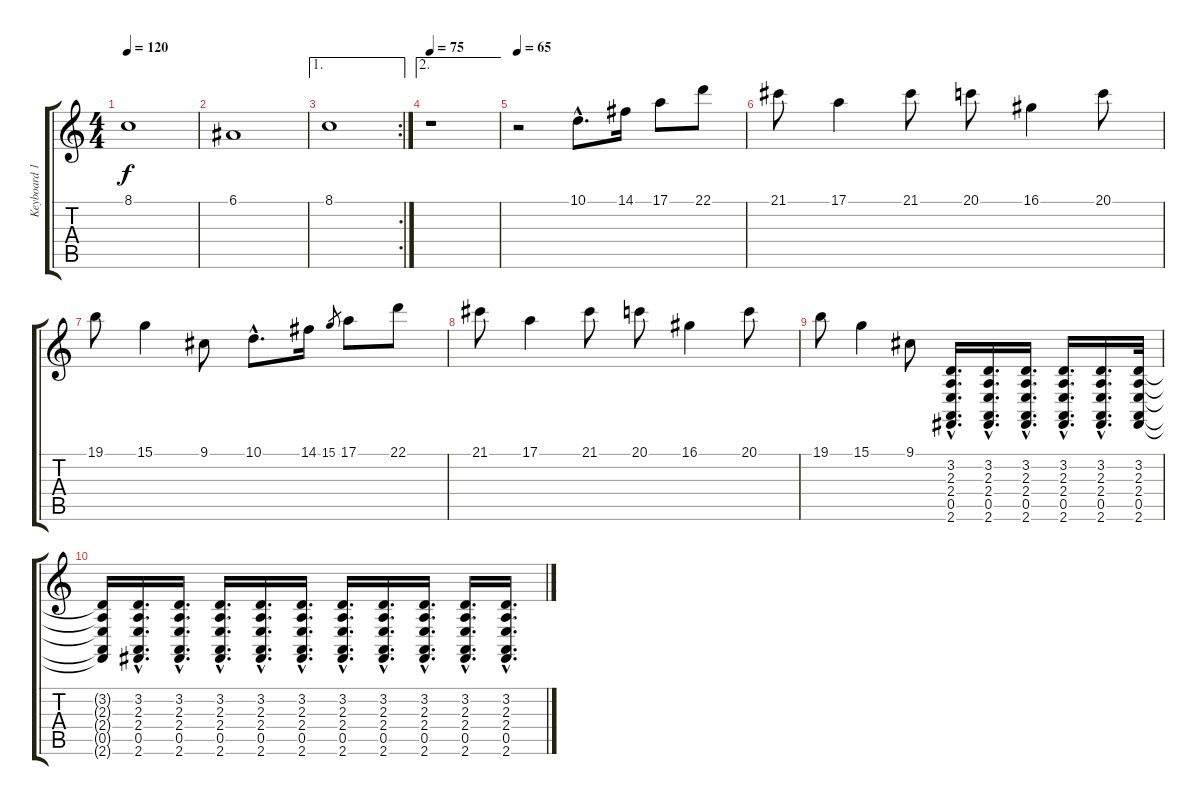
\track ("Keyboard 1" "Keyboard 1") {instrument stringensemble1}
\staff {score tabs}
\tuning (E4 B3 G3 D3 A2 E2) {hide}
\ts (4 4)
\tempo 120
\clef g2
\ks c
8.1.1{dy f} |
6.1.1 |
\ae 1
\rc 2
8.1.1 |
\ae 2
\tempo 75
r.1 |
\tempo 65
r.2 10.1{hac}.8{d volume 14 instrument dulcimer} 14.1.16 17.1.8 22.1.8 |
21.1.8 17.1.4 21.1.8 20.1.8 16.1.4 20.1.8 |
19.1.8 15.1.4 9.1.8 10.1{hac}.8{d} 14.1.16 15.1.8{gr} 17.1.8 22.1.8 |
21.1.8 17.1.4 21.1.8 20.1.8 16.1.4 20.1.8 |
19.1.8 15.1.4 9.1.8 (3.2{hac} 2.3{hac} 2.4{hac} 0.5{hac} 2.6{hac}).16{d volume 16 instrument acousticgrandpiano} (3.2{hac} 2.3{hac} 2.4{hac} 0.5{hac} 2.6{hac}).16{d} (3.2{hac} 2.3{hac} 2.4{hac} 0.5{hac} 2.6{hac}).16{d volume 7} (3.2{hac} 2.3{hac} 2.4{hac} 0.5{hac} 2.6{hac}).16{d} (3.2{hac} 2.3{hac} 2.4{hac} 0.5{hac} 2.6{hac}).16{d} (3.2 2.3 2.4 0.5 2.6).32 |
(3.2{t} 2.3{t} 2.4{t} 0.5{t} 2.6{t}).16 (3.2{hac} 2.3{hac} 2.4{hac} 0.5{hac} 2.6{hac}).16{d} (3.2{hac} 2.3{hac} 2.4{hac} 0.5{hac} 2.6{hac}).16{d} (3.2{hac} 2.3{hac} 2.4{hac} 0.5{hac} 2.6{hac}).16{d} (3.2{hac} 2.3{hac} 2.4{hac} 0.5{hac} 2.6{hac}).16{d} (3.2{hac} 2.3{hac} 2.4{hac} 0.5{hac} 2.6{hac}).16{d} (3.2{hac} 2.3{hac} 2.4{hac} 0.5{hac} 2.6{hac}).16{d} (3.2{hac} 2.3{hac} 2.4{hac} 0.5{hac} 2.6{hac}).16{d} (3.2{hac} 2.3{hac} 2.4{hac} 0.5{hac} 2.6{hac}).16{d} (3.2{hac} 2.3{hac} 2.4{hac} 0.5{hac} 2.6{hac}).16{d} (3.2{hac} 2.3{hac} 2.4{hac} 0.5{hac} 2.6{hac}).16{d}
